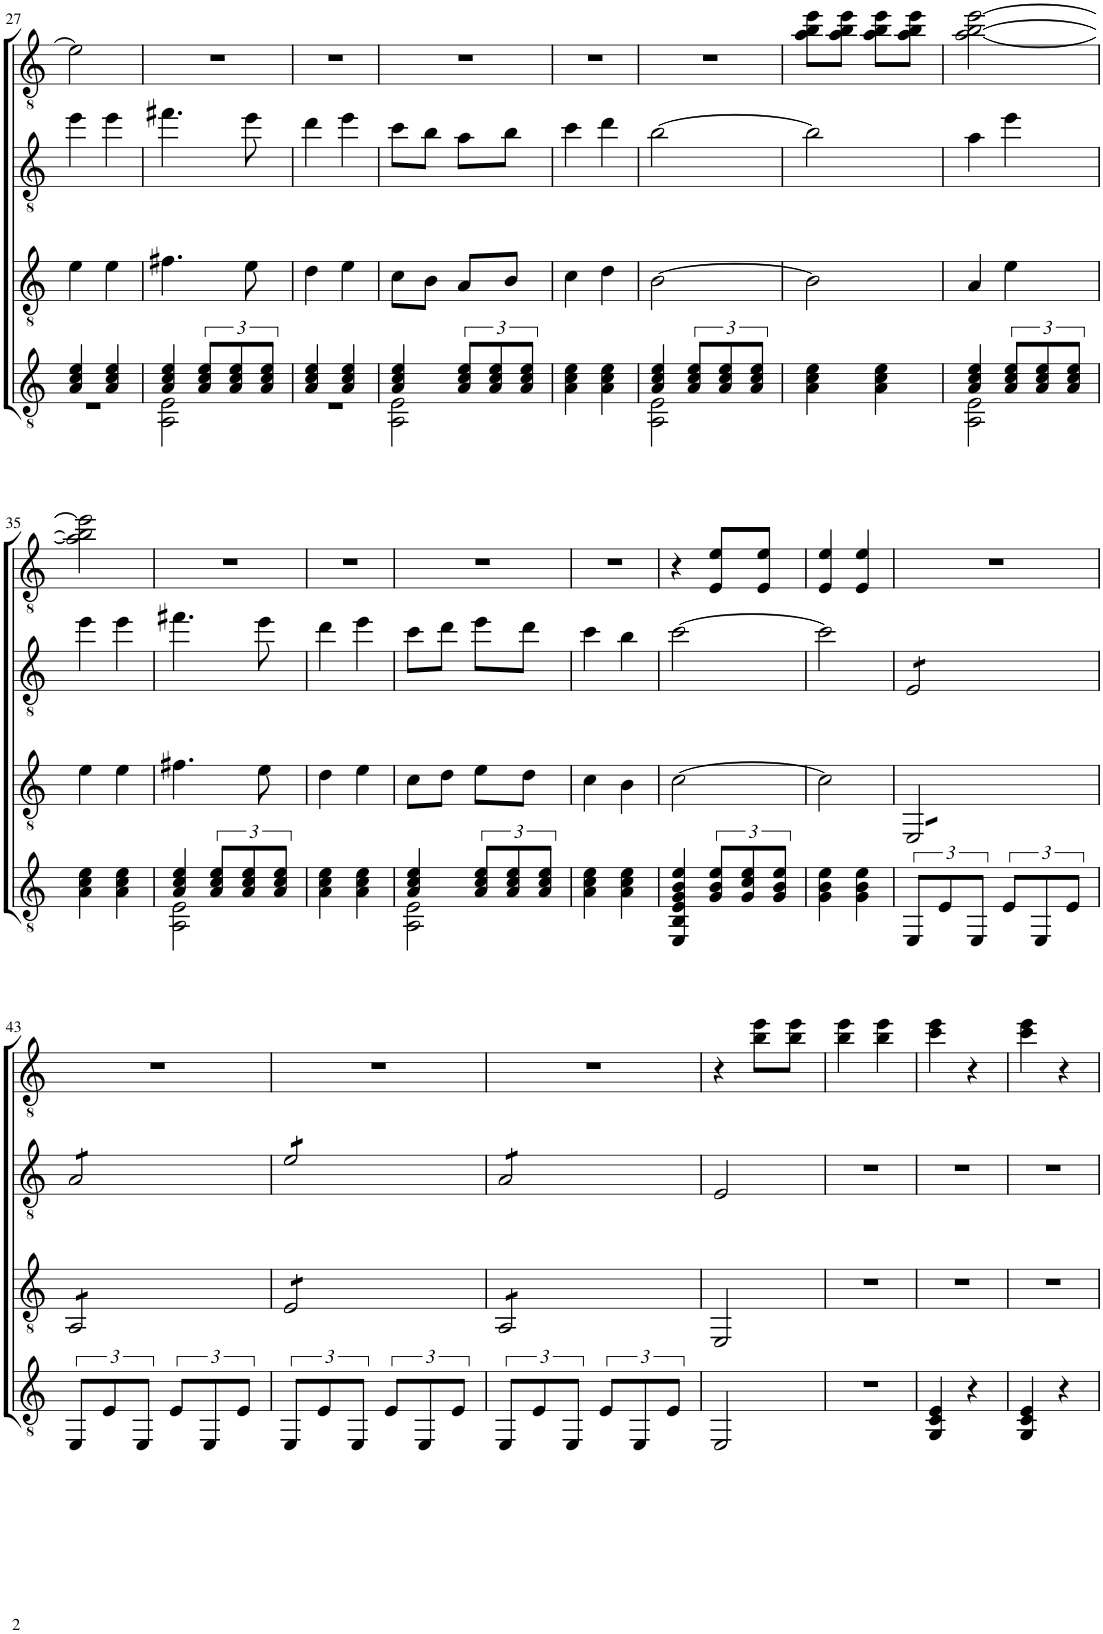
**kern	**kern	**kern	**kern
*part4	*part3	*part2	*part1
*staff4	*staff3	*staff2	*staff1
*I"Guitare classique	*I"Guitare classique	*I"Guitare classique	*I"Guitare classique
!!LO:PB:g=z
*clefGv2	*clefGv2	*clefGv2	*clefGv2
*k[]	*k[]	*k[]	*k[]
*M2/4	*M2/4	*M2/4	*M2/4
=27	=27	=27	=27
*^	*	*	*
4A/ 4c/ 4e/	2r	4e\	4ee\	2e\]
4A/ 4c/ 4e/	.	4e\	4ee\	.
=28	=28	=28	=28	=28
4A/ 4c/ 4e/	2AA\ 2E\	4.f#X\	4.ff#X\	2r
12A/ 12c/ 12e/L	.	.	.	.
12A/ 12c/ 12e/	.	.	.	.
.	.	8e\	8ee\	.
12A/ 12c/ 12e/J	.	.	.	.
=29	=29	=29	=29	=29
4A/ 4c/ 4e/	2r	4d\	4dd\	2r
4A/ 4c/ 4e/	.	4e\	4ee\	.
=30	=30	=30	=30	=30
4A/ 4c/ 4e/	2AA\ 2E\	8c\L	8cc\L	2r
.	.	8B\J	8b\J	.
12A/ 12c/ 12e/L	.	8A/L	8a\L	.
12A/ 12c/ 12e/	.	.	.	.
.	.	8B/J	8b\J	.
12A/ 12c/ 12e/J	.	.	.	.
*v	*v	*	*	*
=31	=31	=31	=31
4A\ 4c\ 4e\	4c\	4cc\	2r
4A\ 4c\ 4e\	4d\	4dd\	.
=32	=32	=32	=32
*^	*	*	*
4A/ 4c/ 4e/	2AA\ 2E\	[2B\	[2b\	2r
12A/ 12c/ 12e/L	.	.	.	.
12A/ 12c/ 12e/	.	.	.	.
12A/ 12c/ 12e/J	.	.	.	.
*v	*v	*	*	*
=33	=33	=33	=33
4A\ 4c\ 4e\	2B\]	2b\]	8a\ 8b\ 8ee\L
.	.	.	8a\ 8b\ 8ee\J
4A\ 4c\ 4e\	.	.	8a\ 8b\ 8ee\L
.	.	.	8a\ 8b\ 8ee\J
=34	=34	=34	=34
*^	*	*	*
4A/ 4c/ 4e/	2AA\ 2E\	4A/	4a\	[2a\ [2b\ [2ee\
12A/ 12c/ 12e/L	.	4e\	4ee\	.
12A/ 12c/ 12e/	.	.	.	.
12A/ 12c/ 12e/J	.	.	.	.
*v	*v	*	*	*
!!LO:LB:g=z
=35	=35	=35	=35
4A\ 4c\ 4e\	4e\	4ee\	2a\] 2b\] 2ee\]
4A\ 4c\ 4e\	4e\	4ee\	.
=36	=36	=36	=36
*^	*	*	*
4A/ 4c/ 4e/	2AA\ 2E\	4.f#X\	4.ff#X\	2r
12A/ 12c/ 12e/L	.	.	.	.
12A/ 12c/ 12e/	.	.	.	.
.	.	8e\	8ee\	.
12A/ 12c/ 12e/J	.	.	.	.
*v	*v	*	*	*
=37	=37	=37	=37
4A\ 4c\ 4e\	4d\	4dd\	2r
4A\ 4c\ 4e\	4e\	4ee\	.
=38	=38	=38	=38
*^	*	*	*
4A/ 4c/ 4e/	2AA\ 2E\	8c\L	8cc\L	2r
.	.	8d\J	8dd\J	.
12A/ 12c/ 12e/L	.	8e\L	8ee\L	.
12A/ 12c/ 12e/	.	.	.	.
.	.	8d\J	8dd\J	.
12A/ 12c/ 12e/J	.	.	.	.
*v	*v	*	*	*
=39	=39	=39	=39
4A\ 4c\ 4e\	4c\	4cc\	2r
4A\ 4c\ 4e\	4B\	4b\	.
=40	=40	=40	=40
4EE/ 4BB/ 4E/ 4G/ 4B/ 4e/	[2c\	[2cc\	4r
12G/ 12B/ 12e/L	.	.	8E/ 8e/L
12G/ 12c/ 12e/	.	.	.
.	.	.	8E/ 8e/J
12G/ 12B/ 12e/J	.	.	.
=41	=41	=41	=41
4G\ 4B\ 4e\	2c\]	2cc\]	4E/ 4e/
4G\ 4B\ 4e\	.	.	4E/ 4e/
=42	=42	=42	=42
*	*tremolo	*	*
*	*	*tremolo	*
12EE/L	8EE/L	8E/L	2r
12E/	.	.	.
.	8EE/	8E/	.
12EE/J	.	.	.
12E/L	8EE/	8E/	.
12EE/	.	.	.
.	8EE/J	8E/J	.
12E/J	.	.	.
!!LO:LB:g=z
=43	=43	=43	=43
12EE/L	8AA/L	8A/L	2r
12E/	.	.	.
.	8AA/	8A/	.
12EE/J	.	.	.
12E/L	8AA/	8A/	.
12EE/	.	.	.
.	8AA/J	8A/J	.
12E/J	.	.	.
=44	=44	=44	=44
12EE/L	8E/L	8e/L	2r
12E/	.	.	.
.	8E/	8e/	.
12EE/J	.	.	.
12E/L	8E/	8e/	.
12EE/	.	.	.
.	8E/J	8e/J	.
12E/J	.	.	.
=45	=45	=45	=45
12EE/L	8AA/L	8A/L	2r
12E/	.	.	.
.	8AA/	8A/	.
12EE/J	.	.	.
12E/L	8AA/	8A/	.
12EE/	.	.	.
.	8AA/J	8A/J	.
*	*	*Xtremolo	*
*	*Xtremolo	*	*
12E/J	.	.	.
=46	=46	=46	=46
2EE/	2EE/	2E/	4r
.	.	.	8b\ 8ee\L
.	.	.	8b\ 8ee\J
=47	=47	=47	=47
2r	2r	2r	4b\ 4ee\
.	.	.	4b\ 4ee\
=48	=48	=48	=48
4GG/ 4C/ 4E/	2r	2r	4cc\ 4ee\
4r	.	.	4r
=49	=49	=49	=49
4GG/ 4C/ 4E/	2r	2r	4cc\ 4ee\
4r	.	.	4r
=	=	=	=
*-	*-	*-	*-
